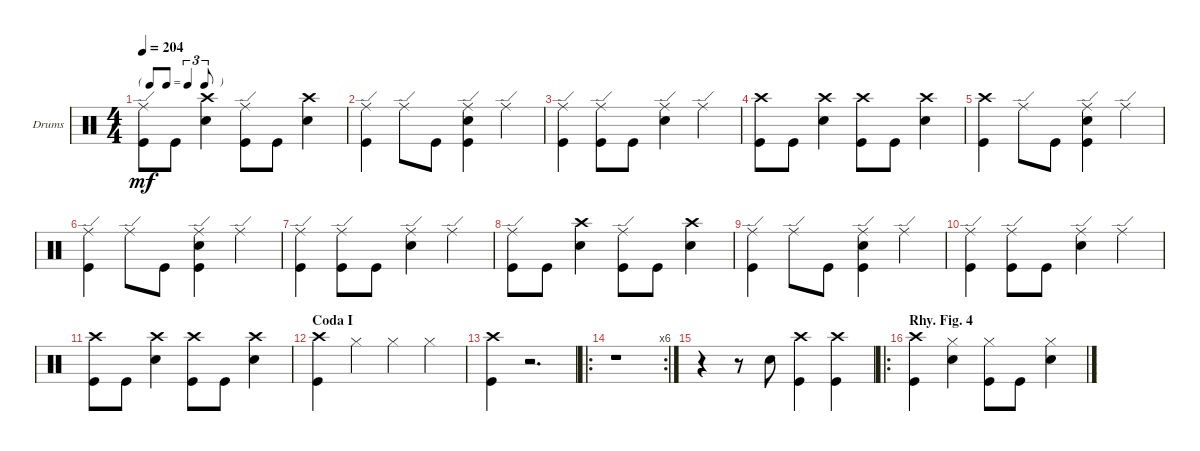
\bracketExtendMode groupsimilarinstruments
\firstSystemTrackNameOrientation horizontal
\otherSystemsTrackNameOrientation horizontal
\track ("Drumkit" "Drums") {instrument percussion}
\staff {score}
\articulation defaults
\ts (4 4)
\tf triplet8th
\tempo 204
\clef neutral
\ks c
("Ride (edge)" "Kick (hit)").8{dy mf} "Kick (hit)".8 ("Snare (hit) 2" "Crash high (hit)").4 ("Ride (edge)" "Kick (hit)").8 "Kick (hit)".8 ("Snare (hit) 2" "Crash high (hit)").4 |
("Ride (edge)" "Kick (hit)").4 "Ride (edge)".8 "Kick (hit)".8 ("Ride (edge)" "Snare (hit) 2" "Kick (hit)").4 "Ride (edge)".4 |
("Kick (hit)" "Ride (edge)").4 ("Ride (edge)" "Kick (hit)").8 "Kick (hit)".8 ("Snare (hit) 2" "Ride (edge)").4 "Ride (edge)".4 |
("Kick (hit)" "Crash high (hit)").8 "Kick (hit)".8 ("Snare (hit) 2" "Crash high (hit)").4 ("Kick (hit)" "Crash high (hit)").8 "Kick (hit)".8 ("Snare (hit) 2" "Crash high (hit)").4 |
("Kick (hit)" "Crash high (hit)").4 "Ride (edge)".8 "Kick (hit)".8 ("Kick (hit)" "Snare (hit) 2" "Ride (edge)").4 "Ride (edge)".4 |
("Kick (hit)" "Ride (edge)").4 "Ride (edge)".8 "Kick (hit)".8 ("Kick (hit)" "Snare (hit) 2" "Ride (edge)").4 "Ride (edge)".4 |
("Kick (hit)" "Ride (edge)").4 ("Kick (hit)" "Ride (edge)").8 "Kick (hit)".8 ("Ride (edge)" "Snare (hit) 2").4 "Ride (edge)".4 |
("Ride (edge)" "Kick (hit)").8 "Kick (hit)".8 ("Snare (hit) 2" "Crash high (hit)").4 ("Ride (edge)" "Kick (hit)").8 "Kick (hit)".8 ("Snare (hit) 2" "Crash high (hit)").4 |
("Ride (edge)" "Kick (hit)").4 "Ride (edge)".8 "Kick (hit)".8 ("Ride (edge)" "Snare (hit) 2" "Kick (hit)").4 "Ride (edge)".4 |
("Kick (hit)" "Ride (edge)").4 ("Ride (edge)" "Kick (hit)").8 "Kick (hit)".8 ("Snare (hit) 2" "Ride (edge)").4 "Ride (edge)".4 |
("Kick (hit)" "Crash high (hit)").8 "Kick (hit)".8 ("Snare (hit) 2" "Crash high (hit)").4 ("Kick (hit)" "Crash high (hit)").8 "Kick (hit)".8 ("Snare (hit) 2" "Crash high (hit)").4 |
\section ("" "Coda I")
("Kick (hit)" "Crash high (hit)").4 "Hi-Hat (closed)".4 "Hi-Hat (closed)".4 "Hi-Hat (closed)".4 |
("Kick (hit)" "Crash high (hit)").4 r.2{d} |
\ro
\rc 6
r.1 |
r.4 r.8 "Snare (hit) 2".8 ("Kick (hit)" "Crash high (hit)").4 ("Kick (hit)" "Crash high (hit)").4 |
\ro
\section ("" "Rhy. Fig. 4")
("Kick (hit)" "Crash high (hit)").4 ("Hi-Hat (closed)" "Snare (hit) 2").4 ("Kick (hit)" "Hi-Hat (closed)").8 "Kick (hit)".8 ("Snare (hit) 2" "Hi-Hat (closed)").4
